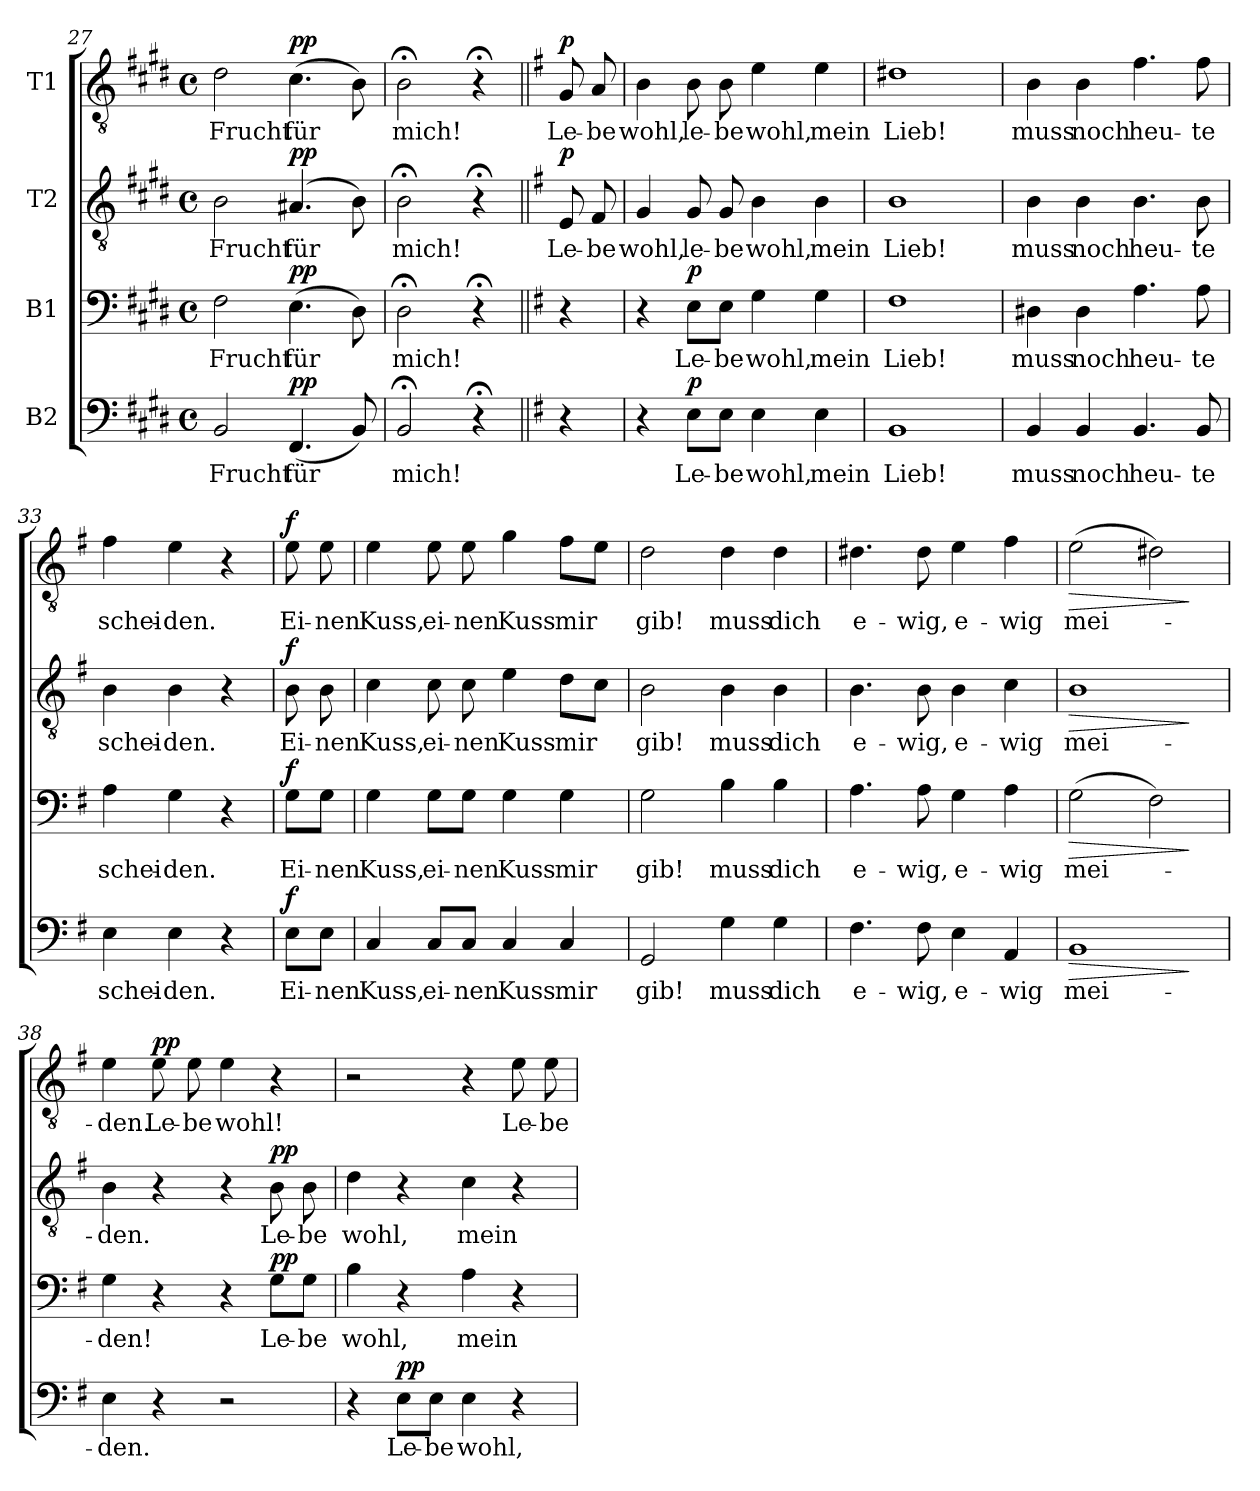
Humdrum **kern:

**kern	**text	**dynam	**kern	**text	**dynam	**kern	**text	**dynam	**kern	**text	**dynam
*part4	*part4	*part4	*part3	*part3	*part3	*part2	*part2	*part2	*part1	*part1	*part1
*staff4	*staff4	*staff4	*staff3	*staff3	*staff3	*staff2	*staff2	*staff2	*staff1	*staff1	*staff1
*I"B2	*	*	*I"B1	*	*	*I"T2	*	*	*I"T1	*	*
*clefF4	*	*	*clefF4	*	*	*clefGv2	*	*	*clefGv2	*	*
*k[f#c#g#d#]	*	*	*k[f#c#g#d#]	*	*	*k[f#c#g#d#]	*	*	*k[f#c#g#d#]	*	*
*M4/4	*	*	*M4/4	*	*	*M4/4	*	*	*M4/4	*	*
*met(c)	*	*	*met(c)	*	*	*met(c)	*	*	*met(c)	*	*
=27	=27	=27	=27	=27	=27	=27	=27	=27	=27	=27	=27
!	!LO:LY:b	!	!	!LO:LY:b	!	!	!LO:LY:b	!	!	!LO:LY:b	!
2BB/	Frucht	.	2F#\	Frucht	.	2B\	Frucht	.	2d#\	Frucht	.
!	!LO:LY:b	!LO:DY:a	!	!LO:LY:b	!LO:DY:a	!	!LO:LY:b	!LO:DY:a	!	!LO:LY:b	!LO:DY:a
(4.FF#/	für	pp	(4.E\	für	pp	(4.A#X/	für	pp	(4.c#\	für	pp
8BB/)	.	.	8D#\)	.	.	8B\)	.	.	8B\)	.	.
=28	=28	=28	=28	=28	=28	=28	=28	=28	=28	=28	=28
!	!LO:LY:b	!	!	!LO:LY:b	!	!	!LO:LY:b	!	!	!LO:LY:b	!
2BB;</	mich!	.	2D#;<\	mich!	.	2B;<\	mich!	.	2B;<\	mich!	.
4r;<	.	.	4r;<	.	.	4r;<	.	.	4r;<	.	.
!!LO:LB:g=z
=29||	=29||	=29||	=29||	=29||	=29||	=29||	=29||	=29||	=29||	=29||	=29||
*k[f#]	*	*	*k[f#]	*	*	*k[f#]	*	*	*k[f#]	*	*
*	*	*	*	*	*	*	*	*	*MM88	*	*
!	!	!	!	!	!	!	!LO:LY:b	!LO:DY:a	!	!LO:LY:b	!LO:DY:a
4r	.	.	4r	.	.	8E/	Le-	p	8G/	Le-	p
!	!	!	!	!	!	!	!LO:LY:b	!	!	!LO:LY:b	!
.	.	.	.	.	.	8F#/	-be	.	8A/	-be	.
=30	=30	=30	=30	=30	=30	=30	=30	=30	=30	=30	=30
!	!	!	!	!	!	!	!LO:LY:b	!	!	!LO:LY:b	!
4r	.	.	4r	.	.	4G/	wohl,	.	4B\	wohl,	.
!	!LO:LY:b	!LO:DY:a	!	!LO:LY:b	!LO:DY:a	!	!LO:LY:b	!	!	!LO:LY:b	!
8E\L	Le-	p	8E\L	Le-	p	8G/	le-	.	8B\	le-	.
!	!LO:LY:b	!	!	!LO:LY:b	!	!	!LO:LY:b	!	!	!LO:LY:b	!
8E\J	-be	.	8E\J	-be	.	8G/	-be	.	8B\	-be	.
!	!LO:LY:b	!	!	!LO:LY:b	!	!	!LO:LY:b	!	!	!LO:LY:b	!
4E\	wohl,	.	4G\	wohl,	.	4B\	wohl,	.	4e\	wohl,	.
!	!LO:LY:b	!	!	!LO:LY:b	!	!	!LO:LY:b	!	!	!LO:LY:b	!
4E\	mein	.	4G\	mein	.	4B\	mein	.	4e\	mein	.
=31	=31	=31	=31	=31	=31	=31	=31	=31	=31	=31	=31
!	!LO:LY:b	!	!	!LO:LY:b	!	!	!LO:LY:b	!	!	!LO:LY:b	!
1BB	Lieb!	.	1F#	Lieb!	.	1B	Lieb!	.	1d#X	Lieb!	.
=32	=32	=32	=32	=32	=32	=32	=32	=32	=32	=32	=32
!	!LO:LY:b	!	!	!LO:LY:b	!	!	!LO:LY:b	!	!	!LO:LY:b	!
4BB/	muss	.	4D#X\	muss	.	4B\	muss	.	4B\	muss	.
!	!LO:LY:b	!	!	!LO:LY:b	!	!	!LO:LY:b	!	!	!LO:LY:b	!
4BB/	noch	.	4D#\	noch	.	4B\	noch	.	4B\	noch	.
!	!LO:LY:b	!	!	!LO:LY:b	!	!	!LO:LY:b	!	!	!LO:LY:b	!
4.BB/	heu-	.	4.A\	heu-	.	4.B\	heu-	.	4.f#\	heu-	.
!	!LO:LY:b	!	!	!LO:LY:b	!	!	!LO:LY:b	!	!	!LO:LY:b	!
8BB/	-te	.	8A\	-te	.	8B\	-te	.	8f#\	-te	.
=33	=33	=33	=33	=33	=33	=33	=33	=33	=33	=33	=33
!	!LO:LY:b	!	!	!LO:LY:b	!	!	!LO:LY:b	!	!	!LO:LY:b	!
4E\	schei-	.	4A\	schei-	.	4B\	schei-	.	4f#\	schei-	.
!	!LO:LY:b	!	!	!LO:LY:b	!	!	!LO:LY:b	!	!	!LO:LY:b	!
4E\	-den.	.	4G\	-den.	.	4B\	-den.	.	4e\	-den.	.
4r	.	.	4r	.	.	4r	.	.	4r	.	.
!!LO:LB:g=z
=33X2	=33X2	=33X2	=33X2	=33X2	=33X2	=33X2	=33X2	=33X2	=33X2	=33X2	=33X2
!	!LO:LY:b	!LO:DY:a	!	!LO:LY:b	!LO:DY:a	!	!LO:LY:b	!LO:DY:a	!	!LO:LY:b	!LO:DY:a
8E\L	Ei-	f	8G\L	Ei-	f	8B\	Ei-	f	8e\	Ei-	f
!	!LO:LY:b	!	!	!LO:LY:b	!	!	!LO:LY:b	!	!	!LO:LY:b	!
8E\J	-nen	.	8G\J	-nen	.	8B\	-nen	.	8e\	-nen	.
=34	=34	=34	=34	=34	=34	=34	=34	=34	=34	=34	=34
!	!LO:LY:b	!	!	!LO:LY:b	!	!	!LO:LY:b	!	!	!LO:LY:b	!
4C/	Kuss,	.	4G\	Kuss,	.	4c\	Kuss,	.	4e\	Kuss,	.
!	!LO:LY:b	!	!	!LO:LY:b	!	!	!LO:LY:b	!	!	!LO:LY:b	!
8C/L	ei-	.	8G\L	ei-	.	8c\	ei-	.	8e\	ei-	.
!	!LO:LY:b	!	!	!LO:LY:b	!	!	!LO:LY:b	!	!	!LO:LY:b	!
8C/J	-nen	.	8G\J	-nen	.	8c\	-nen	.	8e\	-nen	.
!	!LO:LY:b	!	!	!LO:LY:b	!	!	!LO:LY:b	!	!	!LO:LY:b	!
4C/	Kuss	.	4G\	Kuss	.	4e\	Kuss	.	4g\	Kuss	.
!	!LO:LY:b	!	!	!LO:LY:b	!	!	!LO:LY:b	!	!	!LO:LY:b	!
4C/	mir	.	4G\	mir	.	8d\L	mir	.	8f#\L	mir	.
.	.	.	.	.	.	8c\J	.	.	8e\J	.	.
=35	=35	=35	=35	=35	=35	=35	=35	=35	=35	=35	=35
!	!LO:LY:b	!	!	!LO:LY:b	!	!	!LO:LY:b	!	!	!LO:LY:b	!
2GG/	gib!	.	2G\	gib!	.	2B\	gib!	.	2d\	gib!	.
!	!LO:LY:b	!	!	!LO:LY:b	!	!	!LO:LY:b	!	!	!LO:LY:b	!
4G\	muss	.	4B\	muss	.	4B\	muss	.	4d\	muss	.
!	!LO:LY:b	!	!	!LO:LY:b	!	!	!LO:LY:b	!	!	!LO:LY:b	!
4G\	dich	.	4B\	dich	.	4B\	dich	.	4d\	dich	.
=36	=36	=36	=36	=36	=36	=36	=36	=36	=36	=36	=36
!	!LO:LY:b	!	!	!LO:LY:b	!	!	!LO:LY:b	!	!	!LO:LY:b	!
4.F#\	e-	.	4.A\	e-	.	4.B\	e-	.	4.d#X\	e-	.
!	!LO:LY:b	!	!	!LO:LY:b	!	!	!LO:LY:b	!	!	!LO:LY:b	!
8F#\	-wig,	.	8A\	-wig,	.	8B\	-wig,	.	8d#\	-wig,	.
!	!LO:LY:b	!	!	!LO:LY:b	!	!	!LO:LY:b	!	!	!LO:LY:b	!
4E\	e-	.	4G\	e-	.	4B\	e-	.	4e\	e-	.
!	!LO:LY:b	!	!	!LO:LY:b	!	!	!LO:LY:b	!	!	!LO:LY:b	!
4AA/	-wig	.	4A\	-wig	.	4c\	-wig	.	4f#\	-wig	.
=37	=37	=37	=37	=37	=37	=37	=37	=37	=37	=37	=37
!	!LO:LY:b	!LO:HP:b	!	!LO:LY:b	!LO:HP:b	!	!LO:LY:b	!LO:HP:b	!	!LO:LY:b	!LO:HP:b
1BB	mei-	>	(2G\	mei-	>	1B	mei-	>	(2e\	mei-	>
.	.	.	2F#\)	.	.	.	.	.	2d#X\)	.	.
.	.	]	.	.	]	.	.	]	.	.	]
!!LO:PB:g=z
=38	=38	=38	=38	=38	=38	=38	=38	=38	=38	=38	=38
!	!LO:LY:b	!	!	!LO:LY:b	!	!	!LO:LY:b	!	!	!LO:LY:b	!
4E\	-den.	.	4G\	-den!	.	4B\	-den.	.	4e\	-den.	.
!	!	!	!	!	!	!	!	!	!	!LO:LY:b	!LO:DY:a
4r	.	.	4r	.	.	4r	.	.	8e\	Le-	pp
!	!	!	!	!	!	!	!	!	!	!LO:LY:b	!
.	.	.	.	.	.	.	.	.	8e\	-be	.
!	!	!	!	!	!	!	!	!	!	!LO:LY:b	!
2r	.	.	4r	.	.	4r	.	.	4e\	wohl!	.
!	!	!	!	!LO:LY:b	!LO:DY:a	!	!LO:LY:b	!LO:DY:a	!	!	!
.	.	.	8G\L	Le-	pp	8B\	Le-	pp	4r	.	.
!	!	!	!	!LO:LY:b	!	!	!LO:LY:b	!	!	!	!
.	.	.	8G\J	-be	.	8B\	-be	.	.	.	.
=39	=39	=39	=39	=39	=39	=39	=39	=39	=39	=39	=39
!	!	!	!	!LO:LY:b	!	!	!LO:LY:b	!	!	!	!
4r	.	.	4B\	wohl,	.	4d\	wohl,	.	2r	.	.
!	!LO:LY:b	!LO:DY:a	!	!	!	!	!	!	!	!	!
8E\L	Le-	pp	4r	.	.	4r	.	.	.	.	.
!	!LO:LY:b	!	!	!	!	!	!	!	!	!	!
8E\J	-be	.	.	.	.	.	.	.	.	.	.
!	!LO:LY:b	!	!	!LO:LY:b	!	!	!LO:LY:b	!	!	!	!
4E\	wohl,	.	4A\	mein	.	4c\	mein	.	4r	.	.
!	!	!	!	!	!	!	!	!	!	!LO:LY:b	!
4r	.	.	4r	.	.	4r	.	.	8e\	Le-	.
!	!	!	!	!	!	!	!	!	!	!LO:LY:b	!
.	.	.	.	.	.	.	.	.	8e\	-be	.
=	=	=	=	=	=	=	=	=	=	=	=
*-	*-	*-	*-	*-	*-	*-	*-	*-	*-	*-	*-
